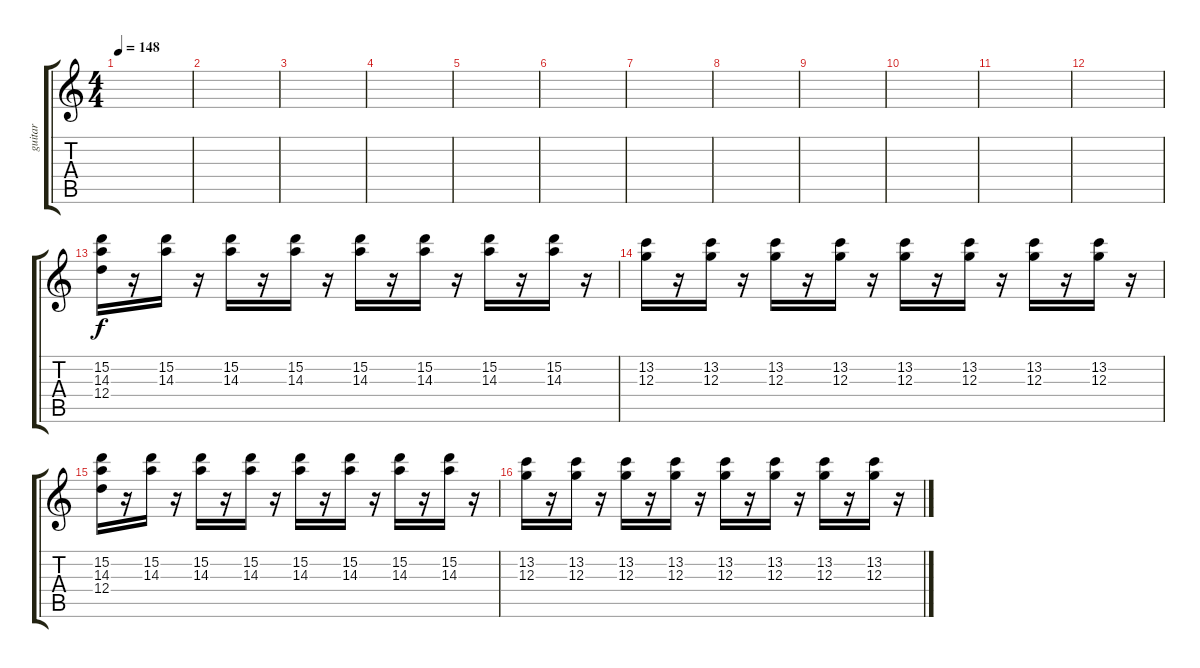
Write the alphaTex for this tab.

\track ("guitar" "guitar") {instrument electricguitarclean}
\staff {score tabs}
\tuning (E4 B3 G3 D3 A2 E2) {hide}
\ts (4 4)
\tempo 148
\clef g2
\ks c
|
|
|
|
|
|
|
|
|
|
|
|
(15.2 14.3 12.4).16 r.16 (15.2 14.3).16 r.16 (15.2 14.3).16 r.16 (15.2 14.3).16 r.16 (15.2 14.3).16 r.16 (15.2 14.3).16 r.16 (15.2 14.3).16 r.16 (15.2 14.3).16 r.16 |
(13.2 12.3).16 r.16 (13.2 12.3).16 r.16 (13.2 12.3).16 r.16 (13.2 12.3).16 r.16 (13.2 12.3).16 r.16 (13.2 12.3).16 r.16 (13.2 12.3).16 r.16 (13.2 12.3).16 r.16 |
(15.2 14.3 12.4).16 r.16 (15.2 14.3).16 r.16 (15.2 14.3).16 r.16 (15.2 14.3).16 r.16 (15.2 14.3).16 r.16 (15.2 14.3).16 r.16 (15.2 14.3).16 r.16 (15.2 14.3).16 r.16 |
(13.2 12.3).16 r.16 (13.2 12.3).16 r.16 (13.2 12.3).16 r.16 (13.2 12.3).16 r.16 (13.2 12.3).16 r.16 (13.2 12.3).16 r.16 (13.2 12.3).16 r.16 (13.2 12.3).16 r.16
